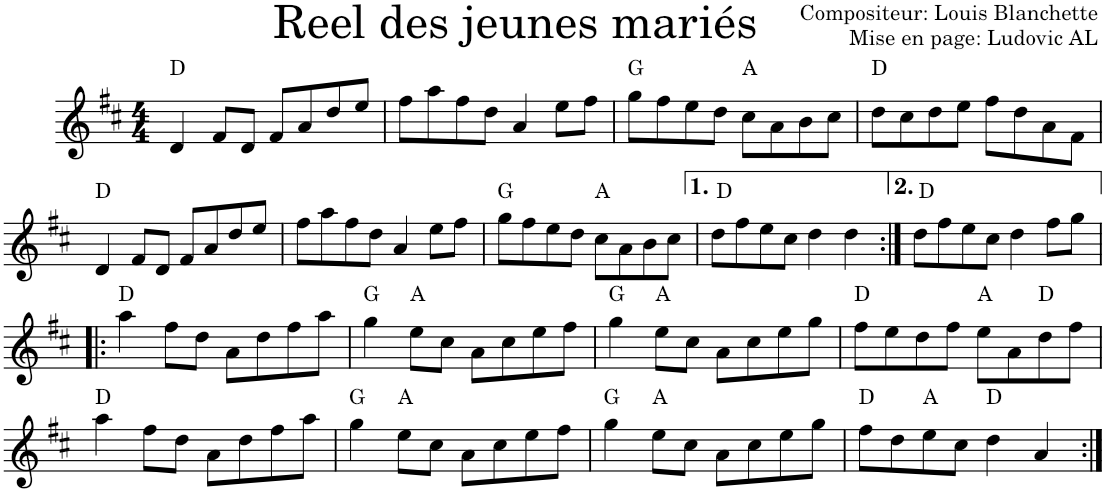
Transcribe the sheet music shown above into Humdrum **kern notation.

**kern	**harte
*part1	*part1
*staff1	*
*I"Voice	*
*I'V	*
*clefG2	*
*k[f#c#]	*
*M4/4	*
=1	=1
4d/	D:maj
8f#/L	.
8d/J	.
8f#/L	.
8a/	.
8dd/	.
8ee/J	.
=2	=2
8ff#\L	.
8aa\	.
8ff#\	.
8dd\J	.
4a/	.
8ee\L	.
8ff#\J	.
=3	=3
8gg\L	G:maj
8ff#\	.
8ee\	.
8dd\J	.
8cc#\L	A:maj
8a\	.
8b\	.
8cc#\J	.
=4	=4
8dd\L	D:maj
8cc#\	.
8dd\	.
8ee\J	.
8ff#\L	.
8dd\	.
8a\	.
8f#\J	.
!!LO:LB:g=z
=5	=5
4d/	D:maj
8f#/L	.
8d/J	.
8f#/L	.
8a/	.
8dd/	.
8ee/J	.
=6	=6
8ff#\L	.
8aa\	.
8ff#\	.
8dd\J	.
4a/	.
8ee\L	.
8ff#\J	.
=7	=7
8gg\L	G:maj
8ff#\	.
8ee\	.
8dd\J	.
8cc#\L	A:maj
8a\	.
8b\	.
8cc#\J	.
=8	=8
8dd\L	D:maj
8ff#\	.
8ee\	.
8cc#\J	.
4dd\	.
4dd\	.
=9:|!	=9:|!
8dd\L	D:maj
8ff#\	.
8ee\	.
8cc#\J	.
4dd\	.
8ff#\L	.
8gg\J	.
!!LO:LB:g=z
=10!|:	=10!|:
4aa\	D:maj
8ff#\L	.
8dd\J	.
8a\L	.
8dd\	.
8ff#\	.
8aa\J	.
=11	=11
4gg\	G:maj
8ee\L	A:maj
8cc#\J	.
8a\L	.
8cc#\	.
8ee\	.
8ff#\J	.
=12	=12
4gg\	G:maj
8ee\L	A:maj
8cc#\J	.
8a\L	.
8cc#\	.
8ee\	.
8gg\J	.
=13	=13
8ff#\L	D:maj
8ee\	.
8dd\	.
8ff#\J	.
8ee\L	A:maj
8a\	.
8dd\	D:maj
8ff#\J	.
!!LO:LB:g=z
=14	=14
4aa\	D:maj
8ff#\L	.
8dd\J	.
8a\L	.
8dd\	.
8ff#\	.
8aa\J	.
=15	=15
4gg\	G:maj
8ee\L	A:maj
8cc#\J	.
8a\L	.
8cc#\	.
8ee\	.
8ff#\J	.
=16	=16
4gg\	G:maj
8ee\L	A:maj
8cc#\J	.
8a\L	.
8cc#\	.
8ee\	.
8gg\J	.
=17	=17
8ff#\L	D:maj
8dd\	.
8ee\	A:maj
8cc#\J	.
4dd\	D:maj
4a/	.
=:|!	=:|!
*-	*-
